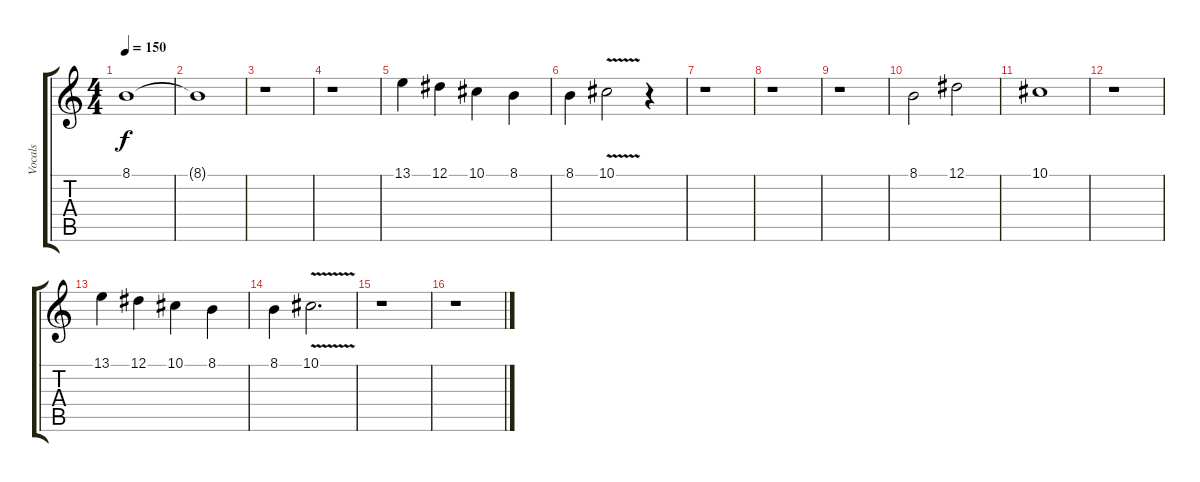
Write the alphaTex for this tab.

\track ("Vocals" "Vocals") {instrument lead2sawtooth}
\staff {score tabs}
\tuning (Eb4 Bb3 Gb3 Db3 Ab2 Eb2) {hide}
\ts (4 4)
\tempo 150
\clef g2
\ks c
8.1.1{dy f} |
8.1{t}.1 |
r.1 |
r.1 |
13.1.4 12.1.4 10.1.4 8.1.4 |
8.1.4 10.1{v}.2 r.4 |
r.1 |
r.1 |
r.1 |
8.1.2 12.1.2 |
10.1.1 |
r.1 |
13.1.4 12.1.4 10.1.4 8.1.4 |
8.1.4 10.1{v}.2{d} |
r.1 |
r.1
